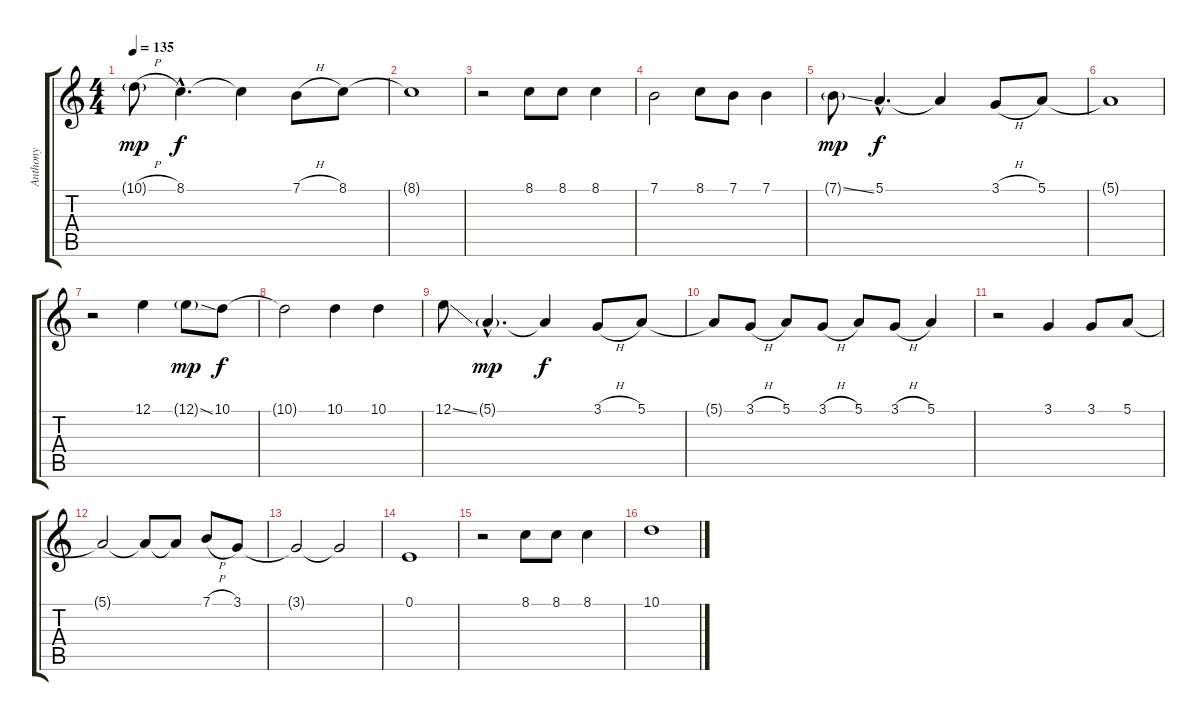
\track ("Anthony" "Anthony") {instrument lead5charang}
\staff {score tabs}
\tuning (E4 B3 G3 D3 A2 E2) {hide}
\ts (4 4)
\tempo 135
\clef g2
\ks c
10.1{h g}.8{dy mp} 8.1{hac}.4{d dy f} 8.1{t}.4 7.1{h}.8 8.1.8 |
8.1{t}.1 |
r.2 8.1.8 8.1.8 8.1.4 |
7.1.2 8.1.8 7.1.8 7.1.4 |
7.1{ss g}.8{dy mp} 5.1{hac}.4{d dy f} 5.1{t}.4 3.1{h}.8 5.1.8 |
5.1{t}.1 |
r.2 12.1.4 12.1{ss g}.8{dy mp} 10.1.8{dy f} |
10.1{t}.2 10.1.4 10.1.4 |
12.1{ss}.8 5.1{g hac}.4{d dy mp} 5.1{t}.4{dy f} 3.1{h}.8 5.1.8 |
5.1{t}.8 3.1{h}.8 5.1.8 3.1{h}.8 5.1.8 3.1{h}.8 5.1.4 |
r.2 3.1.4 3.1.8 5.1.8 |
5.1{t}.2 5.1{t}.8 5.1{t}.8 7.1{h}.8 3.1.8 |
3.1{t}.2 3.1{t}.2 |
0.1.1 |
r.2 8.1.8 8.1.8 8.1.4 |
10.1.1
